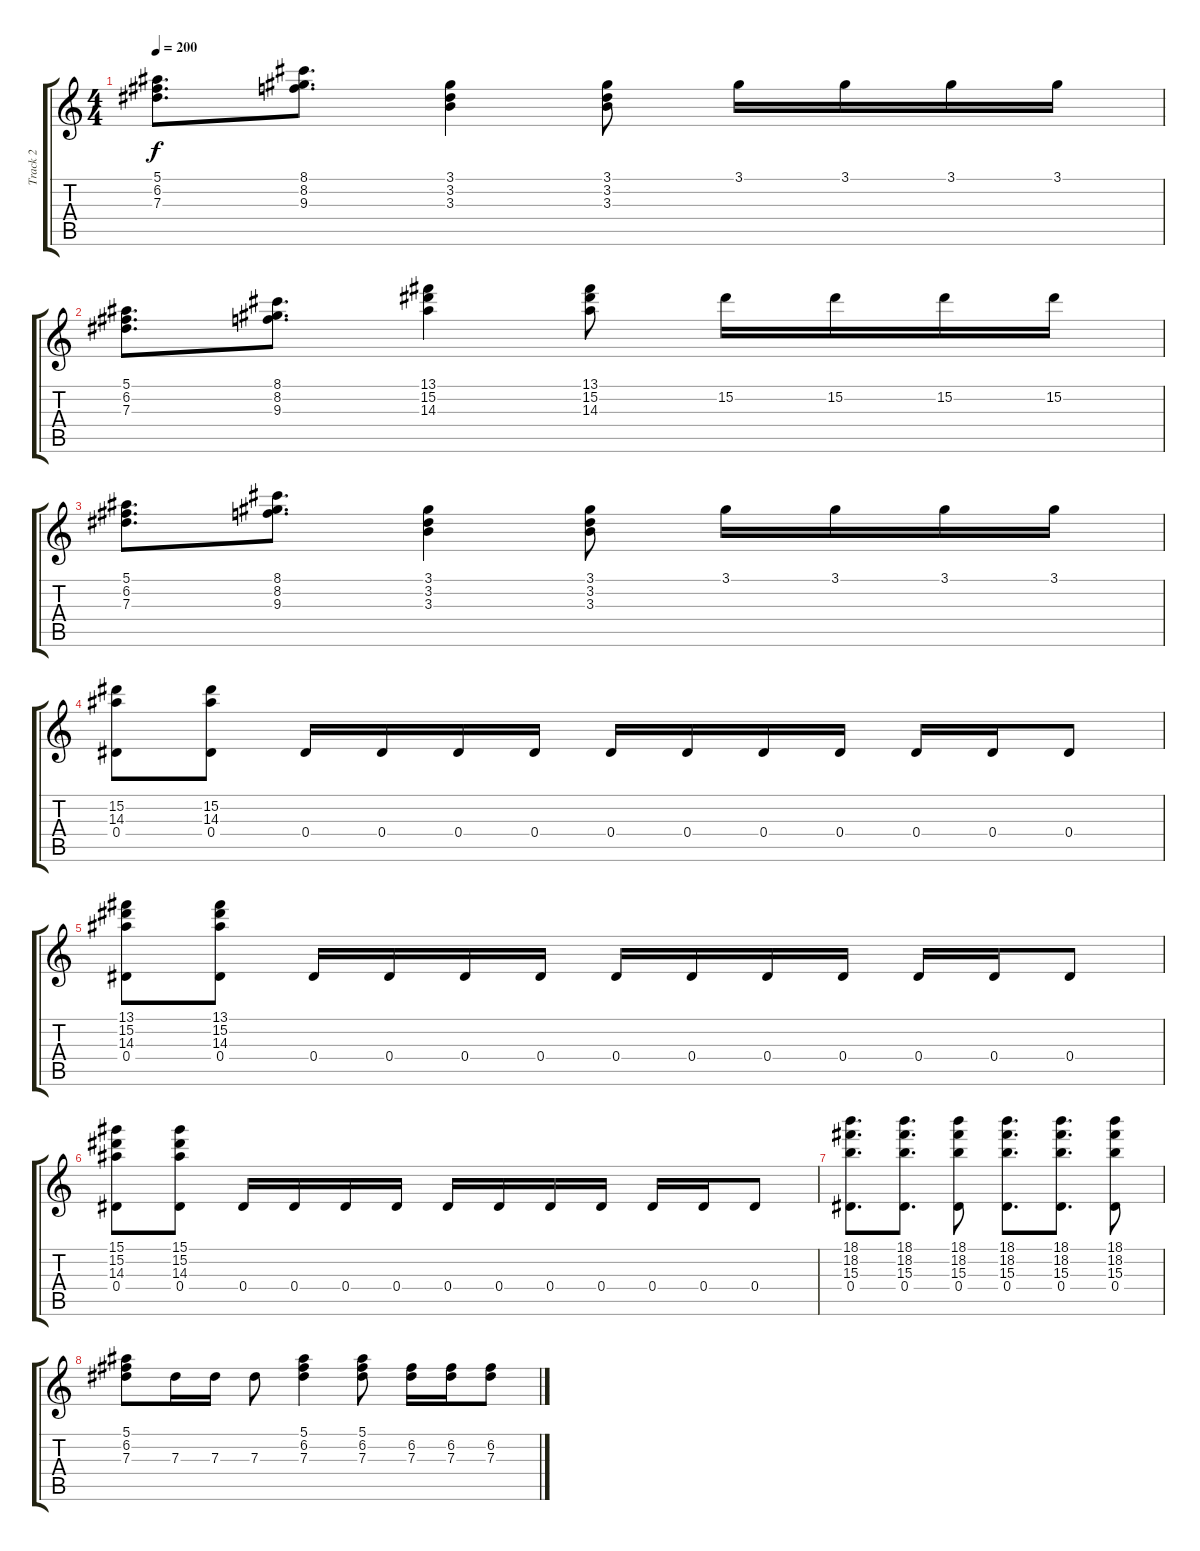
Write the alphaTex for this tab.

\track ("Track 2" "Track 2") {instrument distortionguitar}
\staff {score tabs}
\tuning (F4 C4 Ab3 Eb3 Bb2 F2) {hide}
\ts (4 4)
\tempo 200
\clef g2
\ks c
(5.1 6.2 7.3).8{d dy f} (8.1 8.2 9.3).8{d} (3.1 3.2 3.3).4 (3.1 3.2 3.3).8 3.1.16 3.1.16 3.1.16 3.1.16 |
(5.1 6.2 7.3).8{d} (8.1 8.2 9.3).8{d} (13.1 15.2 14.3).4 (13.1 15.2 14.3).8 15.2.16 15.2.16 15.2.16 15.2.16 |
(5.1 6.2 7.3).8{d} (8.1 8.2 9.3).8{d} (3.1 3.2 3.3).4 (3.1 3.2 3.3).8 3.1.16 3.1.16 3.1.16 3.1.16 |
(15.2 14.3 0.4).8 (15.2 14.3 0.4).8 0.4.16 0.4.16 0.4.16 0.4.16 0.4.16 0.4.16 0.4.16 0.4.16 0.4.16 0.4.16 0.4.8 |
(13.1 15.2 14.3 0.4).8 (13.1 15.2 14.3 0.4).8 0.4.16 0.4.16 0.4.16 0.4.16 0.4.16 0.4.16 0.4.16 0.4.16 0.4.16 0.4.16 0.4.8 |
(15.1 15.2 14.3 0.4).8 (15.1 15.2 14.3 0.4).8 0.4.16 0.4.16 0.4.16 0.4.16 0.4.16 0.4.16 0.4.16 0.4.16 0.4.16 0.4.16 0.4.8 |
(18.1 18.2 15.3 0.4).8{d} (18.1 18.2 15.3 0.4).8{d} (18.1 18.2 15.3 0.4).8 (18.1 18.2 15.3 0.4).8{d} (18.1 18.2 15.3 0.4).8{d} (18.1 18.2 15.3 0.4).8 |
(5.1 6.2 7.3).8 7.3.16 7.3.16 7.3.8 (5.1 6.2 7.3).4 (5.1 6.2 7.3).8 (6.2 7.3).16 (6.2 7.3).16 (6.2 7.3).8
